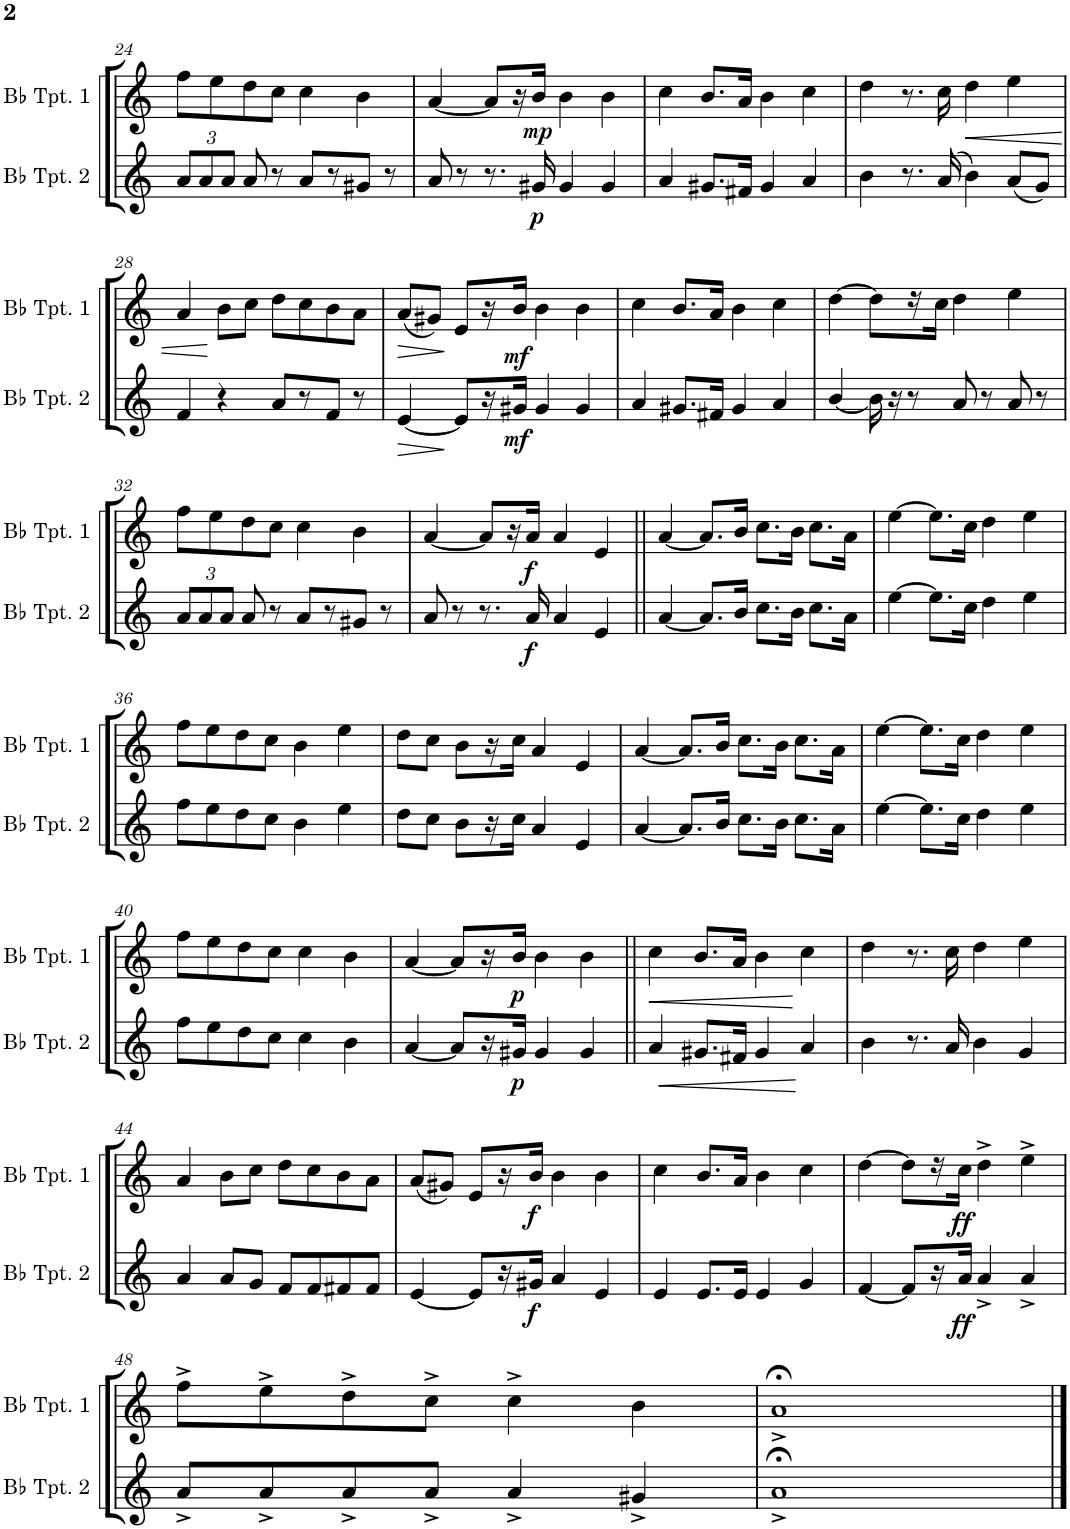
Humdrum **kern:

**kern	**dynam	**kern	**dynam
*part2	*part2	*part1	*part1
*staff2	*staff2	*staff1	*staff1
*I"Bb Trumpet 2	*	*I"Bb Trumpet 1	*
*I'Bb Tpt. 2	*	*I'Bb Tpt. 1	*
!!LO:PB:g=z
*clefG2	*	*clefG2	*
*Trd1c2	*	*Trd1c2	*
*k[]	*	*k[]	*
*M4/4	*	*M4/4	*
*Xbrackettup	*	*	*
=24	=24	=24	=24
12a/L	.	8ff\L	.
12a/	.	.	.
.	.	8ee\	.
12a/J	.	.	.
8a/	.	8dd\	.
8r	.	8cc\J	.
8a/L	.	4cc\	.
8r	.	.	.
8g#X/J	.	4b\	.
8r	.	.	.
=25	=25	=25	=25
8a/	.	[<4a/	.
8r	.	.	.
8.r	.	8a/L]	.
.	.	16r	.
!	!LO:DY:a	!	!
!	!LO:DY:n=1:b	!	!
16g#X/	mp p	16b/JJ	.
4g#/	.	4b\	.
4g#/	.	4b\	.
=26	=26	=26	=26
4a/	.	4cc\	.
8.g#X/L	.	8.b/L	.
16f#X/Jk	.	16a/Jk	.
4g#/	.	4b\	.
4a/	.	4cc\	.
=27	=27	=27	=27
4b\	.	4dd\	.
8.r	.	8.r	.
(>16a/	.	16cc\	.
!	!	!	!LO:HP:b
4b\)	.	4dd\	<
(<8a/L	.	4ee\	.
8g/J)	.	.	.
!!LO:LB:g=z
=28	=28	=28	=28
4f/	.	4a/	.
4r	.	8b\L	[
.	.	8cc\J	.
8a/L	.	8dd\L	.
8r	.	8cc\	.
8f/J	.	8b\	.
8r	.	8a\J	.
=29	=29	=29	=29
!	!LO:HP:b	!	!LO:HP:b
[<4e/	>	(<8a/L	>
.	.	8g#X/J)	.
8e/L]	]	8e/L	]
16r	.	16r	.
!	!LO:DY:b	!	!LO:DY:b
16g#X/JJ	mf	16b/JJ	mf
4g#/	.	4b\	.
4g#/	.	4b\	.
=30	=30	=30	=30
4a/	.	4cc\	.
8.g#X/L	.	8.b/L	.
16f#X/Jk	.	16a/Jk	.
4g#/	.	4b\	.
4a/	.	4cc\	.
=31	=31	=31	=31
[<4b/	.	[>4dd\	.
16b\]	.	8dd\L]	.
16r	.	.	.
8r	.	16r	.
.	.	16cc\JJ	.
8a/	.	4dd\	.
8r	.	.	.
8a/	.	4ee\	.
8r	.	.	.
!!LO:LB:g=z
=32	=32	=32	=32
12a/L	.	8ff\L	.
12a/	.	.	.
.	.	8ee\	.
12a/J	.	.	.
8a/	.	8dd\	.
8r	.	8cc\J	.
8a/L	.	4cc\	.
8r	.	.	.
8g#X/J	.	4b\	.
8r	.	.	.
=33	=33	=33	=33
8a/	.	[<4a/	.
8r	.	.	.
8.r	.	8a/L]	.
.	.	16r	.
!	!LO:DY:b	!	!LO:DY:b
16a/	f	16a/JJ	f
4a/	.	4a/	.
4e/	.	4e/	.
=34||	=34||	=34||	=34||
[<4a/	.	[<4a/	.
8.a/L]	.	8.a/L]	.
16b/Jk	.	16b/Jk	.
8.cc\L	.	8.cc\L	.
16b\Jk	.	16b\Jk	.
8.cc\L	.	8.cc\L	.
16a\Jk	.	16a\Jk	.
=35	=35	=35	=35
[>4ee\	.	[>4ee\	.
8.ee\L]	.	8.ee\L]	.
16cc\Jk	.	16cc\Jk	.
4dd\	.	4dd\	.
4ee\	.	4ee\	.
!!LO:LB:g=z
=36	=36	=36	=36
8ff\L	.	8ff\L	.
8ee\	.	8ee\	.
8dd\	.	8dd\	.
8cc\J	.	8cc\J	.
4b\	.	4b\	.
4ee\	.	4ee\	.
=37	=37	=37	=37
8dd\L	.	8dd\L	.
8cc\J	.	8cc\J	.
8b\L	.	8b\L	.
16r	.	16r	.
16cc\JJ	.	16cc\JJ	.
4a/	.	4a/	.
4e/	.	4e/	.
=38	=38	=38	=38
[<4a/	.	[<4a/	.
8.a/L]	.	8.a/L]	.
16b/Jk	.	16b/Jk	.
8.cc\L	.	8.cc\L	.
16b\Jk	.	16b\Jk	.
8.cc\L	.	8.cc\L	.
16a\Jk	.	16a\Jk	.
=39	=39	=39	=39
[>4ee\	.	[>4ee\	.
8.ee\L]	.	8.ee\L]	.
16cc\Jk	.	16cc\Jk	.
4dd\	.	4dd\	.
4ee\	.	4ee\	.
!!LO:LB:g=z
=40	=40	=40	=40
8ff\L	.	8ff\L	.
8ee\	.	8ee\	.
8dd\	.	8dd\	.
8cc\J	.	8cc\J	.
4cc\	.	4cc\	.
4b\	.	4b\	.
=41	=41	=41	=41
[<4a/	.	[<4a/	.
8a/L]	.	8a/L]	.
16r	.	16r	.
!	!LO:DY:a	!	!
!	!LO:DY:n=1:b	!	!
16g#X/JJ	p p	16b/JJ	.
4g#/	.	4b\	.
4g#/	.	4b\	.
=42||	=42||	=42||	=42||
!	!LO:HP:b	!	!LO:HP:b
4a/	<	4cc\	<
8.g#X/L	.	8.b/L	.
16f#X/Jk	.	16a/Jk	.
4g#/	.	4b\	.
4a/	[	4cc\	[
=43	=43	=43	=43
4b\	.	4dd\	.
8.r	.	8.r	.
16a/	.	16cc\	.
4b\	.	4dd\	.
4g/	.	4ee\	.
!!LO:LB:g=z
=44	=44	=44	=44
4a/	.	4a/	.
8a/L	.	8b\L	.
8g/J	.	8cc\J	.
8f/L	.	8dd\L	.
8f/	.	8cc\	.
8f#X/	.	8b\	.
8f#/J	.	8a\J	.
=45	=45	=45	=45
[<4e/	.	(<8a/L	.
.	.	8g#X/J)	.
8e/L]	.	8e/L	.
16r	.	16r	.
!	!LO:DY:b	!	!LO:DY:b
16g#X/JJ	f	16b/JJ	f
4a/	.	4b\	.
4e/	.	4b\	.
=46	=46	=46	=46
4e/	.	4cc\	.
8.e/L	.	8.b/L	.
16e/Jk	.	16a/Jk	.
4e/	.	4b\	.
4g/	.	4cc\	.
=47	=47	=47	=47
[<4f/	.	[>4dd\	.
8f/L]	.	8dd\L]	.
16r	.	16r	.
!	!LO:DY:b	!	!LO:DY:b
16a/JJ	ff	16cc\JJ	ff
4a^/	.	4dd^\	.
4a^/	.	4ee^\	.
!!LO:LB:g=z
=48	=48	=48	=48
8a^/L	.	8ff^\L	.
8a^/	.	8ee^\	.
8a^/	.	8dd^\	.
8a^/J	.	8cc^\J	.
4a^/	.	4cc^\	.
4g#X^/	.	4b\	.
=49	=49	=49	=49
1a;<^	.	1a;<^	.
==	==	==	==
*-	*-	*-	*-
